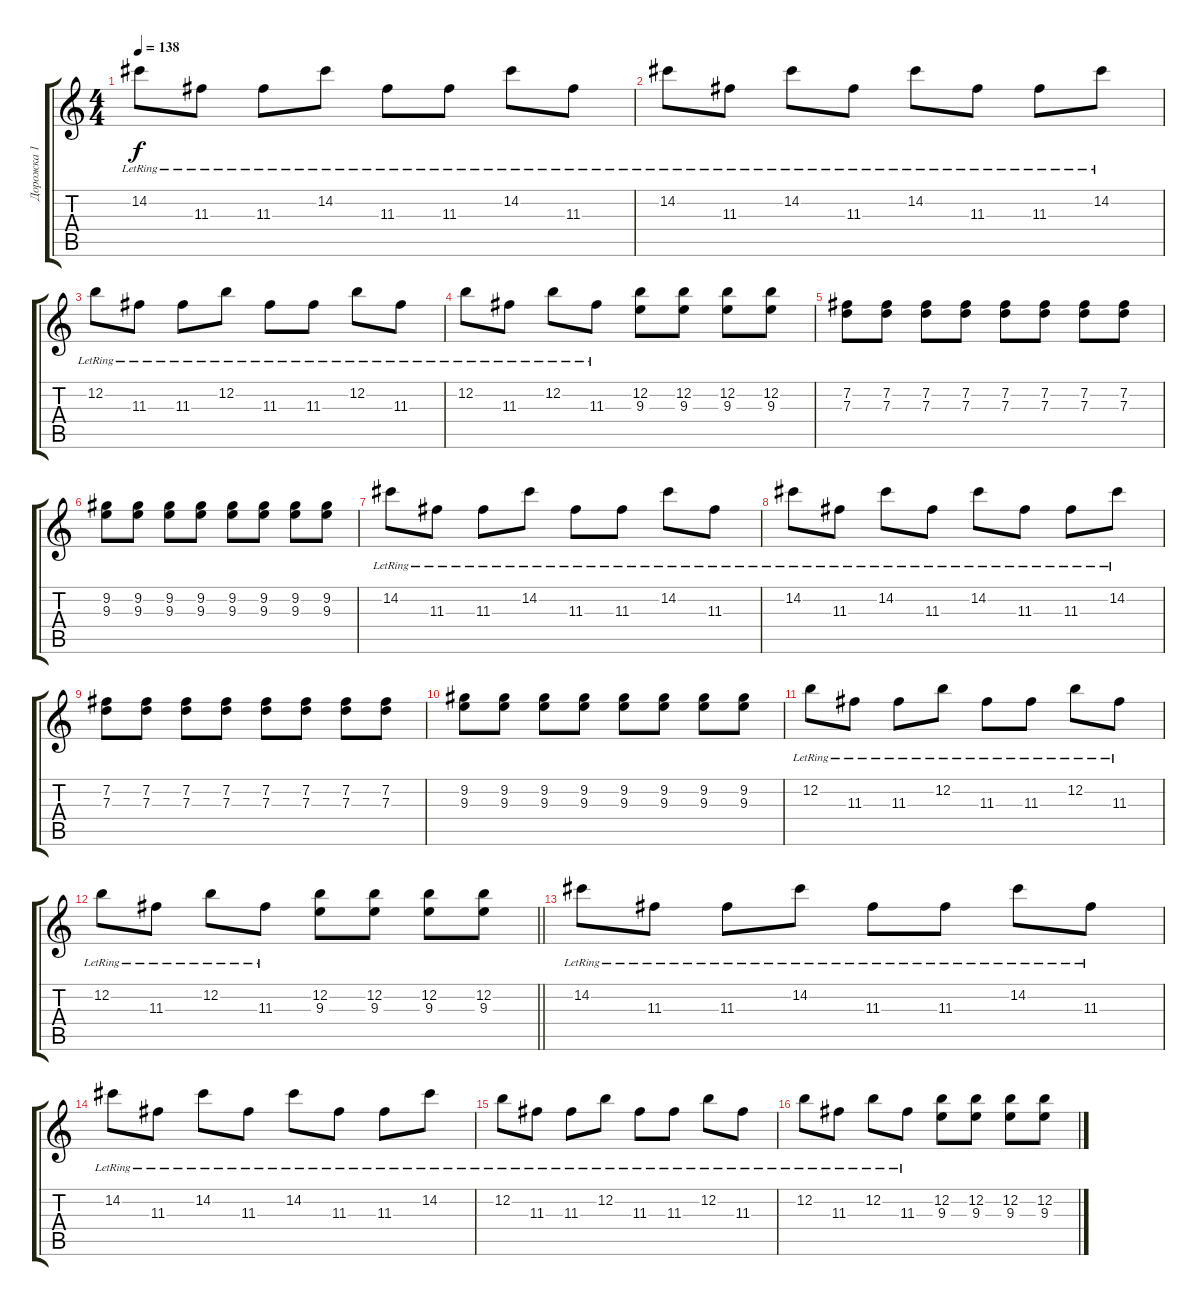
\track ("Дорожка 1" "Дорожка 1") {instrument distortionguitar}
\staff {score tabs}
\tuning (E4 B3 G3 D3 A2 E2) {hide}
\ts (4 4)
\tempo 138
\clef g2
\ks c
14.2{lr}.8{dy f} 11.3{lr}.8 11.3{lr}.8 14.2{lr}.8 11.3{lr}.8 11.3{lr}.8 14.2{lr}.8 11.3{lr}.8 |
14.2{lr}.8 11.3{lr}.8 14.2{lr}.8 11.3{lr}.8 14.2{lr}.8 11.3{lr}.8 11.3{lr}.8 14.2{lr}.8 |
12.2{lr}.8 11.3{lr}.8 11.3{lr}.8 12.2{lr}.8 11.3{lr}.8 11.3{lr}.8 12.2{lr}.8 11.3{lr}.8 |
12.2{lr}.8 11.3{lr}.8 12.2{lr}.8 11.3{lr}.8 (12.2 9.3).8 (12.2 9.3).8 (12.2 9.3).8 (12.2 9.3).8 |
(7.2 7.3).8 (7.2 7.3).8 (7.2 7.3).8 (7.2 7.3).8 (7.2 7.3).8 (7.2 7.3).8 (7.2 7.3).8 (7.2 7.3).8 |
(9.2 9.3).8 (9.2 9.3).8 (9.2 9.3).8 (9.2 9.3).8 (9.2 9.3).8 (9.2 9.3).8 (9.2 9.3).8 (9.2 9.3).8 |
14.2{lr}.8 11.3{lr}.8 11.3{lr}.8 14.2{lr}.8 11.3{lr}.8 11.3{lr}.8 14.2{lr}.8 11.3{lr}.8 |
14.2{lr}.8 11.3{lr}.8 14.2{lr}.8 11.3{lr}.8 14.2{lr}.8 11.3{lr}.8 11.3{lr}.8 14.2{lr}.8 |
(7.2 7.3).8 (7.2 7.3).8 (7.2 7.3).8 (7.2 7.3).8 (7.2 7.3).8 (7.2 7.3).8 (7.2 7.3).8 (7.2 7.3).8 |
(9.2 9.3).8 (9.2 9.3).8 (9.2 9.3).8 (9.2 9.3).8 (9.2 9.3).8 (9.2 9.3).8 (9.2 9.3).8 (9.2 9.3).8 |
12.2{lr}.8 11.3{lr}.8 11.3{lr}.8 12.2{lr}.8 11.3{lr}.8 11.3{lr}.8 12.2{lr}.8 11.3{lr}.8 |
\barLineRight lightlight
12.2{lr}.8 11.3{lr}.8 12.2{lr}.8 11.3{lr}.8 (12.2 9.3).8 (12.2 9.3).8 (12.2 9.3).8 (12.2 9.3).8 |
14.2{lr}.8 11.3{lr}.8 11.3{lr}.8 14.2{lr}.8 11.3{lr}.8 11.3{lr}.8 14.2{lr}.8 11.3{lr}.8 |
14.2{lr}.8 11.3{lr}.8 14.2{lr}.8 11.3{lr}.8 14.2{lr}.8 11.3{lr}.8 11.3{lr}.8 14.2{lr}.8 |
12.2{lr}.8 11.3{lr}.8 11.3{lr}.8 12.2{lr}.8 11.3{lr}.8 11.3{lr}.8 12.2{lr}.8 11.3{lr}.8 |
12.2{lr}.8 11.3{lr}.8 12.2{lr}.8 11.3{lr}.8 (12.2 9.3).8 (12.2 9.3).8 (12.2 9.3).8 (12.2 9.3).8
